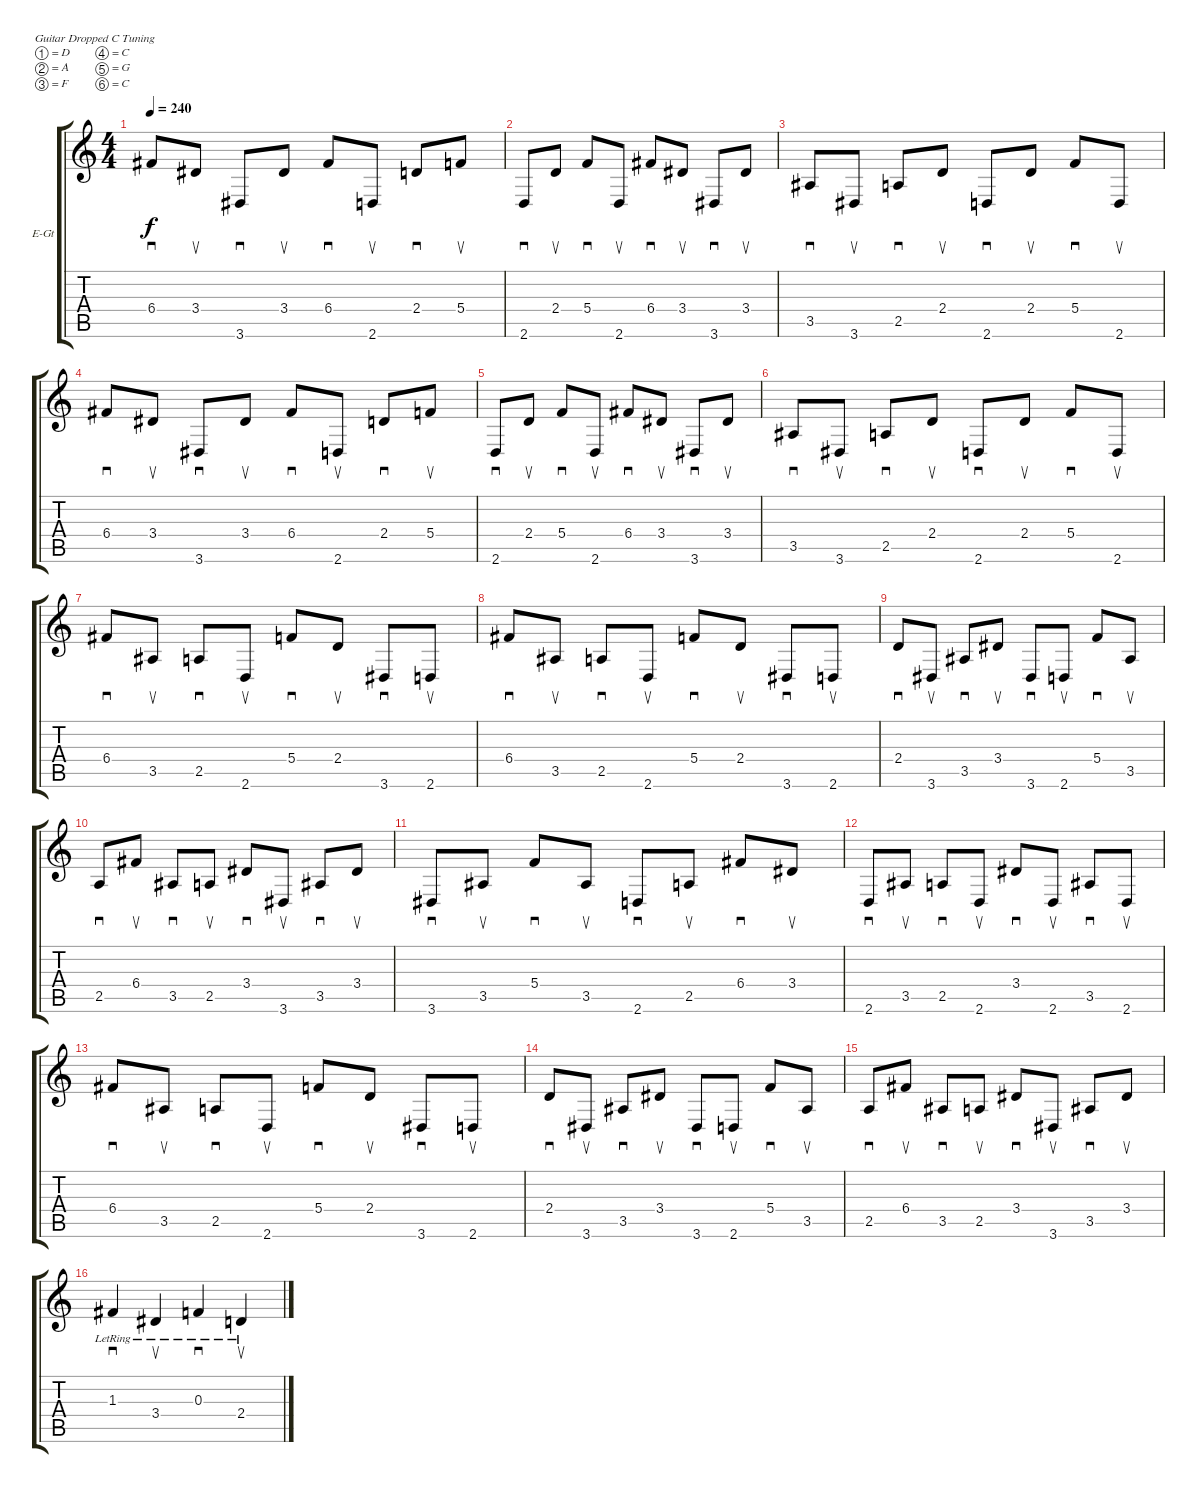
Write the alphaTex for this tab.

\bracketExtendMode groupsimilarinstruments
\firstSystemTrackNameOrientation horizontal
\otherSystemsTrackNameOrientation horizontal
\track ("Electric Guitar 2" "E-Gt") {instrument distortionguitar}
\staff {score tabs}
\tuning (D4 A3 F3 C3 G2 C2)
\ts (4 4)
\tempo 240
\clef g2
\ks c
6.4.8{sd dy f} 3.4.8{su} 3.6.8{sd} 3.4.8{su} 6.4.8{sd} 2.6.8{su} 2.4.8{sd} 5.4.8{su} |
2.6.8{sd} 2.4.8{su} 5.4.8{sd} 2.6.8{su} 6.4.8{sd} 3.4.8{su} 3.6.8{sd} 3.4.8{su} |
3.5.8{sd} 3.6.8{su} 2.5.8{sd} 2.4.8{su} 2.6.8{sd} 2.4.8{su} 5.4.8{sd} 2.6.8{su} |
6.4.8{sd} 3.4.8{su} 3.6.8{sd} 3.4.8{su} 6.4.8{sd} 2.6.8{su} 2.4.8{sd} 5.4.8{su} |
2.6.8{sd} 2.4.8{su} 5.4.8{sd} 2.6.8{su} 6.4.8{sd} 3.4.8{su} 3.6.8{sd} 3.4.8{su} |
3.5.8{sd} 3.6.8{su} 2.5.8{sd} 2.4.8{su} 2.6.8{sd} 2.4.8{su} 5.4.8{sd} 2.6.8{su} |
6.4.8{sd} 3.5.8{su} 2.5.8{sd} 2.6.8{su} 5.4.8{sd} 2.4.8{su} 3.6.8{sd} 2.6.8{su} |
6.4.8{sd} 3.5.8{su} 2.5.8{sd} 2.6.8{su} 5.4.8{sd} 2.4.8{su} 3.6.8{sd} 2.6.8{su} |
2.4.8{sd} 3.6.8{su} 3.5.8{sd} 3.4.8{su} 3.6.8{sd} 2.6.8{su} 5.4.8{sd} 3.5.8{su} |
2.5.8{sd} 6.4.8{su} 3.5.8{sd} 2.5.8{su} 3.4.8{sd} 3.6.8{su} 3.5.8{sd} 3.4.8{su} |
3.6.8{sd} 3.5.8{su} 5.4.8{sd} 3.5.8{su} 2.6.8{sd} 2.5.8{su} 6.4.8{sd} 3.4.8{su} |
2.6.8{sd} 3.5.8{su} 2.5.8{sd} 2.6.8{su} 3.4.8{sd} 2.6.8{su} 3.5.8{sd} 2.6.8{su} |
6.4.8{sd} 3.5.8{su} 2.5.8{sd} 2.6.8{su} 5.4.8{sd} 2.4.8{su} 3.6.8{sd} 2.6.8{su} |
2.4.8{sd} 3.6.8{su} 3.5.8{sd} 3.4.8{su} 3.6.8{sd} 2.6.8{su} 5.4.8{sd} 3.5.8{su} |
2.5.8{sd} 6.4.8{su} 3.5.8{sd} 2.5.8{su} 3.4.8{sd} 3.6.8{su} 3.5.8{sd} 3.4.8{su} |
1.3{lr}.4{sd} 3.4{lr}.4{su} 0.3{lr}.4{sd} 2.4{lr}.4{su}
